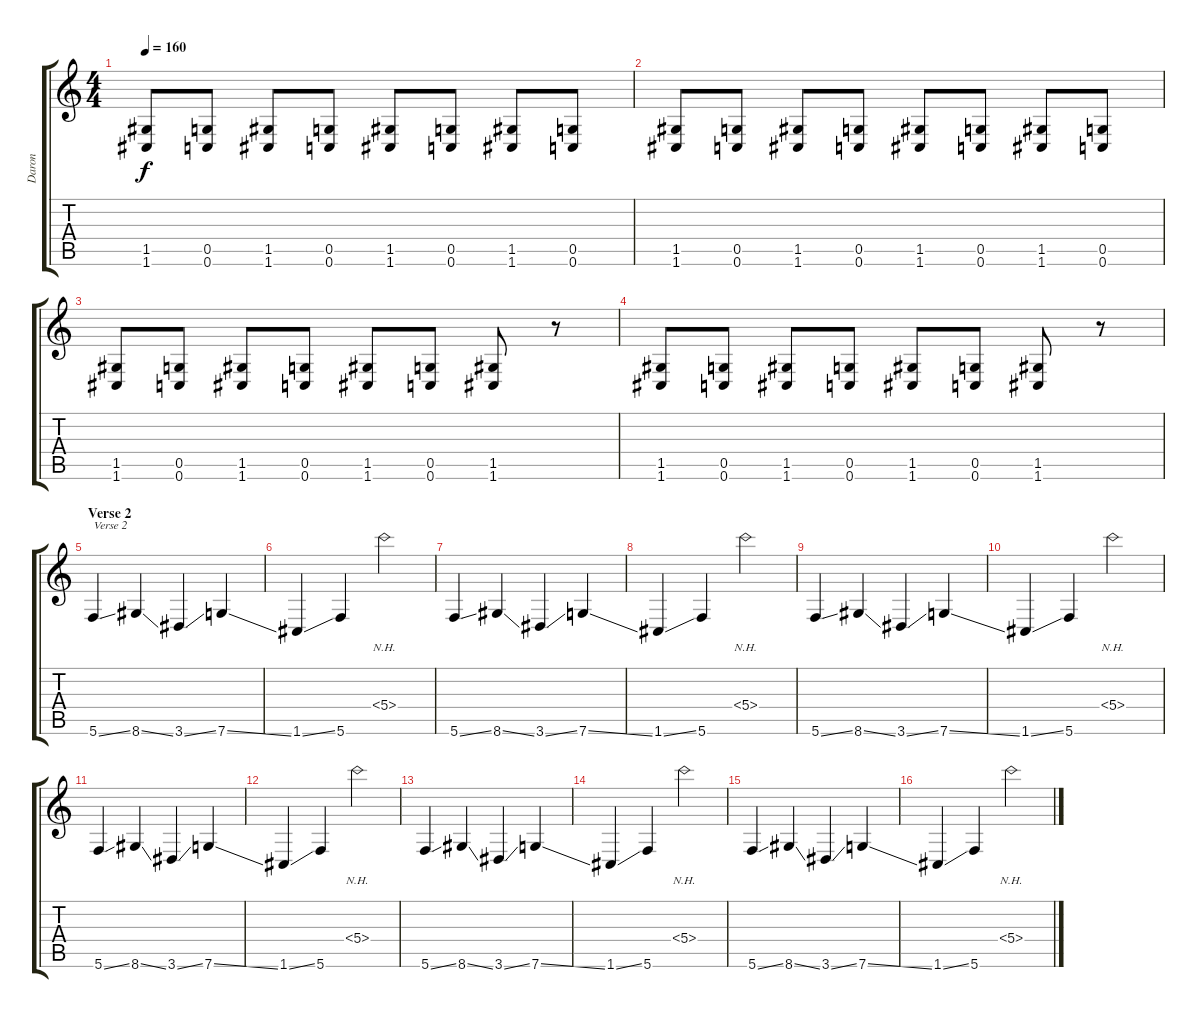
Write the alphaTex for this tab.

\track ("Daron" "Daron") {instrument distortionguitar}
\staff {score tabs}
\tuning (D4 A3 F3 C3 G2 C2) {hide}
\ts (4 4)
\tempo 160
\clef g2
\ks c
(1.5 1.6).8{dy f} (0.5 0.6).8 (1.5 1.6).8 (0.5 0.6).8 (1.5 1.6).8 (0.5 0.6).8 (1.5 1.6).8 (0.5 0.6).8 |
(1.5 1.6).8 (0.5 0.6).8 (1.5 1.6).8 (0.5 0.6).8 (1.5 1.6).8 (0.5 0.6).8 (1.5 1.6).8 (0.5 0.6).8 |
(1.5 1.6).8 (0.5 0.6).8 (1.5 1.6).8 (0.5 0.6).8 (1.5 1.6).8 (0.5 0.6).8 (1.5 1.6).8 r.8 |
(1.5 1.6).8 (0.5 0.6).8 (1.5 1.6).8 (0.5 0.6).8 (1.5 1.6).8 (0.5 0.6).8 (1.5 1.6).8 r.8 |
\section ("" "Verse 2")
5.6{ss}.4{txt "Verse 2"} 8.6{ss}.4 3.6{ss}.4 7.6{ss}.4 |
1.6{ss}.4 5.6.4 5.4{nh}.2 |
5.6{ss}.4 8.6{ss}.4 3.6{ss}.4 7.6{ss}.4 |
1.6{ss}.4 5.6.4 5.4{nh}.2 |
5.6{ss}.4 8.6{ss}.4 3.6{ss}.4 7.6{ss}.4 |
1.6{ss}.4 5.6.4 5.4{nh}.2 |
5.6{ss}.4 8.6{ss}.4 3.6{ss}.4 7.6{ss}.4 |
1.6{ss}.4 5.6.4 5.4{nh}.2 |
5.6{ss}.4 8.6{ss}.4 3.6{ss}.4 7.6{ss}.4 |
1.6{ss}.4 5.6.4 5.4{nh}.2 |
5.6{ss}.4 8.6{ss}.4 3.6{ss}.4 7.6{ss}.4 |
1.6{ss}.4 5.6.4 5.4{nh}.2
